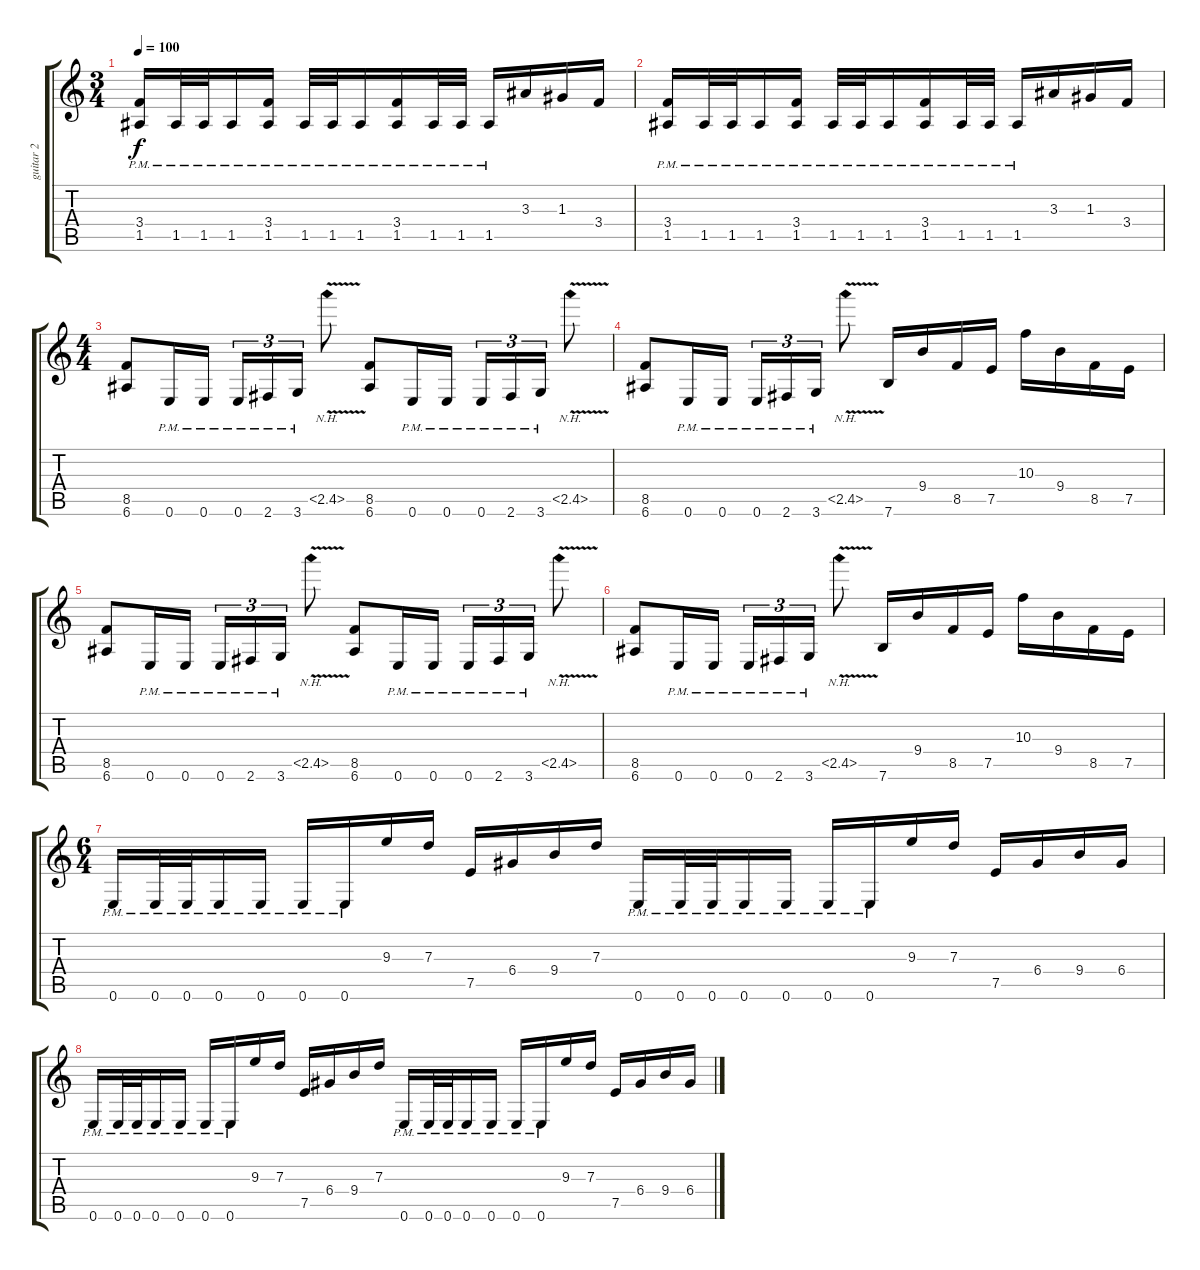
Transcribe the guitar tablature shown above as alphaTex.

\track ("guitar 2" "guitar 2") {instrument distortionguitar}
\staff {score tabs}
\tuning (E4 B3 G3 D3 A2 E2) {hide}
\ts (3 4)
\tempo 100
\clef g2
\ks c
(3.4{pm} 1.5{pm}).16{dy f} 1.5{pm}.32 1.5{pm}.32 1.5{pm}.16 (3.4{pm} 1.5{pm}).16 1.5{pm}.32 1.5{pm}.32 1.5{pm}.16 (3.4{pm} 1.5{pm}).16 1.5{pm}.32 1.5{pm}.32 1.5{pm}.16 3.3.16 1.3.16 3.4.16 |
(3.4{pm} 1.5{pm}).16 1.5{pm}.32 1.5{pm}.32 1.5{pm}.16 (3.4{pm} 1.5{pm}).16 1.5{pm}.32 1.5{pm}.32 1.5{pm}.16 (3.4{pm} 1.5{pm}).16 1.5{pm}.32 1.5{pm}.32 1.5{pm}.16 3.3.16 1.3.16 3.4.16 |
\ts (4 4)
(8.5 6.6).8 0.6{pm}.16 0.6{pm}.16 0.6{pm}.16{tu (3 2)} 2.6{pm}.16{tu (3 2)} 3.6{pm}.16{tu (3 2)} 2.5{nh v}.8 (8.5 6.6).8 0.6{pm}.16 0.6{pm}.16 0.6{pm}.16{tu (3 2)} 2.6{pm}.16{tu (3 2)} 3.6{pm}.16{tu (3 2)} 2.5{nh v}.8 |
(8.5 6.6).8 0.6{pm}.16 0.6{pm}.16 0.6{pm}.16{tu (3 2)} 2.6{pm}.16{tu (3 2)} 3.6{pm}.16{tu (3 2)} 2.5{nh v}.8 7.6.16 9.4.16 8.5.16 7.5.16 10.3.16 9.4.16 8.5.16 7.5.16 |
(8.5 6.6).8 0.6{pm}.16 0.6{pm}.16 0.6{pm}.16{tu (3 2)} 2.6{pm}.16{tu (3 2)} 3.6{pm}.16{tu (3 2)} 2.5{nh v}.8 (8.5 6.6).8 0.6{pm}.16 0.6{pm}.16 0.6{pm}.16{tu (3 2)} 2.6{pm}.16{tu (3 2)} 3.6{pm}.16{tu (3 2)} 2.5{nh v}.8 |
(8.5 6.6).8 0.6{pm}.16 0.6{pm}.16 0.6{pm}.16{tu (3 2)} 2.6{pm}.16{tu (3 2)} 3.6{pm}.16{tu (3 2)} 2.5{nh v}.8 7.6.16 9.4.16 8.5.16 7.5.16 10.3.16 9.4.16 8.5.16 7.5.16 |
\ts (6 4)
0.6{pm}.16 0.6{pm}.32 0.6{pm}.32 0.6{pm}.16 0.6{pm}.16 0.6{pm}.16 0.6{pm}.16 9.3.16 7.3.16 7.5.16 6.4.16 9.4.16 7.3.16 0.6{pm}.16 0.6{pm}.32 0.6{pm}.32 0.6{pm}.16 0.6{pm}.16 0.6{pm}.16 0.6{pm}.16 9.3.16 7.3.16 7.5.16 6.4.16 9.4.16 6.4.16 |
0.6{pm}.16 0.6{pm}.32 0.6{pm}.32 0.6{pm}.16 0.6{pm}.16 0.6{pm}.16 0.6{pm}.16 9.3.16 7.3.16 7.5.16 6.4.16 9.4.16 7.3.16 0.6{pm}.16 0.6{pm}.32 0.6{pm}.32 0.6{pm}.16 0.6{pm}.16 0.6{pm}.16 0.6{pm}.16 9.3.16 7.3.16 7.5.16 6.4.16 9.4.16 6.4.16
